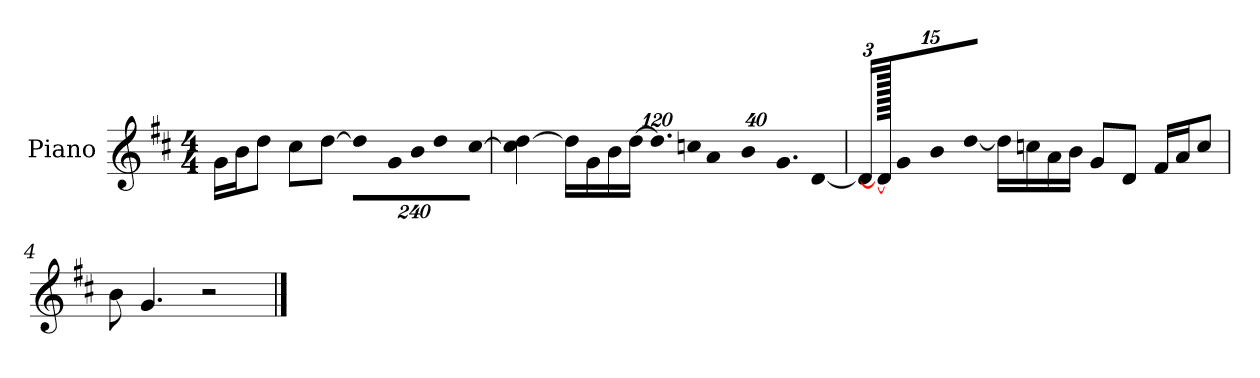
**kern
*part1
*staff1
*I"Piano
*I'P-no
*clefG2
*k[f#c#]
*M4/4
*MM90
=1
16g\LL
16b\J
8dd\J
8cc#\L
[8dd\J
*Xbrackettup
!LO:N:vis=8
960%137dd\L]
!LO:N:vis=16
1920%137g\L
!LO:N:vis=16
1920%137b\J
!LO:N:vis=8
960%137dd\
!LO:N:vis=16
[1920%137cc#\Jk
=2
4cc#\] [4dd\
16dd\LL]
16g\
16b\
[16dd\JJ
!LO:N:vis=16.
960%103dd/LL]
!LO:N:vis=32
640%23ccn/K
!LO:N:vis=16
1920%137a/
!LO:N:vis=16
1920%137b/
!LO:N:vis=16.
960%103g/
[384%41d/J
=3
24d/LL]
1920d/_
24g/J
12b/
[12dd/J
16dd\LL]
16ccn\
16a\
16b\JJ
8g/L
8d/J
16f#/LL
16a/J
8cc/J
!!LO:LB:g=z
=4
8b\
4.g/
2r
==
*-
